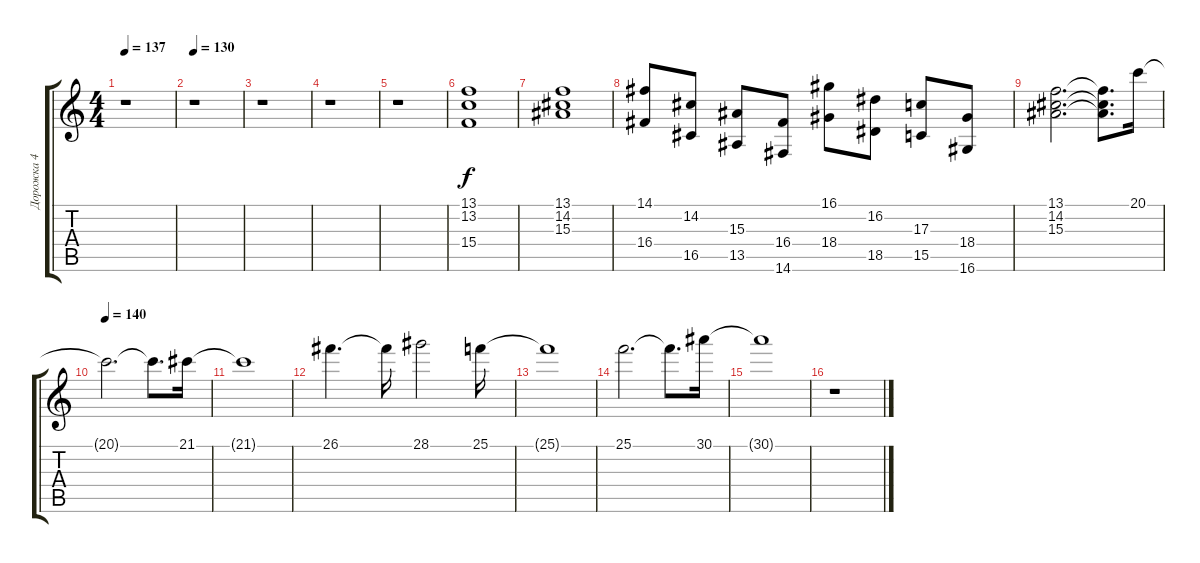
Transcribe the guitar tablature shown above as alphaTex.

\track ("Дорожка 4" "Дорожка 4") {instrument stringensemble1}
\staff {score tabs}
\tuning (E4 B3 G3 D3 A2 E2) {hide}
\ts (4 4)
\tempo 137
\clef g2
\ks c
r.1{dy f} |
\tempo 130
r.1 |
r.1 |
r.1 |
r.1 |
(13.1 13.2 15.4).1{volume 1} |
(13.1 14.2 15.3).1{volume 16} |
(14.1 16.4).8 (14.2 16.5).8 (15.3 13.5).8 (16.4 14.6).8 (16.1 18.4).8 (16.2 18.5).8 (17.3 15.5).8 (18.4 16.6).8 |
(13.1 14.2 15.3).2{d} (13.1{t} 14.2{t} 15.3{t}).8{d} 20.1.16 |
\tempo 140
20.1{t}.2{d} 20.1{t}.8{d} 21.1.16 |
21.1{t}.1 |
26.1.4{d} 26.1{t}.16 28.1.2 25.1.16 |
25.1{t}.1 |
25.1.2{d} 25.1{t}.8{d} 30.1.16 |
30.1{t}.1 |
r.1
